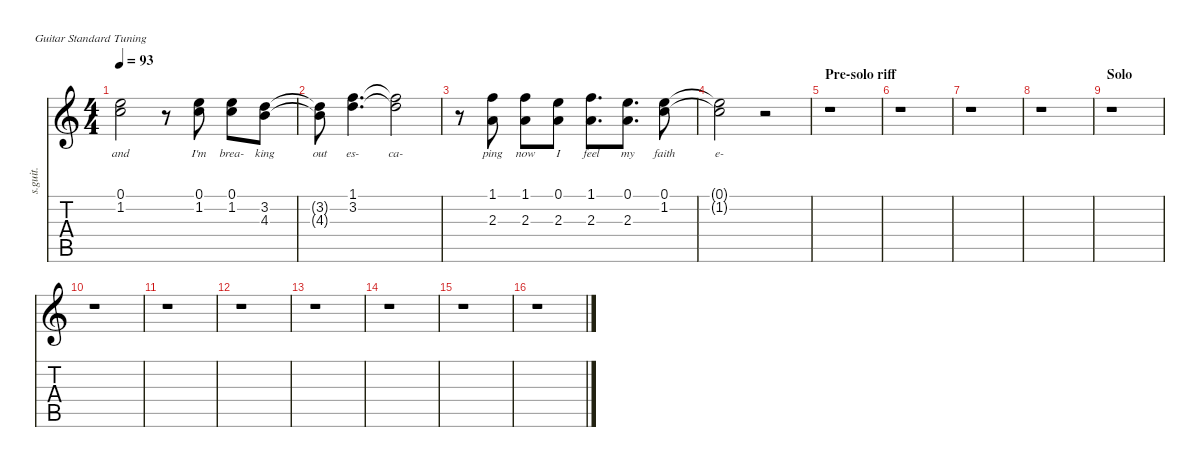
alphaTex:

\defaultSystemsLayout 4
\hideDynamics
\bracketExtendMode nobrackets
\track ("Matt Bellamy  - Vocals" "s.guit.") {instrument tenorsax}
\staff {score tabs}
\tuning (E4 B3 G3 D3 A2 E2)
\displaytranspose 12
\ts (4 4)
\tempo 93
\clef g2
\ks c
(0.1 1.2).2{lyrics (0 "and") lyrics (1 "") lyrics (2 "") lyrics (3 "") lyrics (4 "") dy fff} r.8 (0.1 1.2).8{lyrics (0 "I'm") lyrics (1 "") lyrics (2 "") lyrics (3 "") lyrics (4 "")} (0.1 1.2).8{lyrics (0 "brea-") lyrics (1 "") lyrics (2 "") lyrics (3 "") lyrics (4 "")} (3.2 4.3).8{lyrics (0 "king") lyrics (1 "") lyrics (2 "") lyrics (3 "") lyrics (4 "")} |
(3.2{t} 4.3{t}).8{lyrics (0 "out") lyrics (1 "") lyrics (2 "") lyrics (3 "") lyrics (4 "") dy f} (1.1 3.2).4{d lyrics (0 "es-") lyrics (1 "") lyrics (2 "") lyrics (3 "") lyrics (4 "") dy fff} (1.1{t} 3.2{t}).2{lyrics (0 "ca-") lyrics (1 "") lyrics (2 "") lyrics (3 "") lyrics (4 "") dy f} |
r.8 (1.1 2.3).8{lyrics (0 "ping") lyrics (1 "") lyrics (2 "") lyrics (3 "") lyrics (4 "") dy fff} (1.1 2.3).8{lyrics (0 "now") lyrics (1 "") lyrics (2 "") lyrics (3 "") lyrics (4 "")} (0.1 2.3).8{lyrics (0 "I") lyrics (1 "") lyrics (2 "") lyrics (3 "") lyrics (4 "")} (1.1 2.3).8{d lyrics (0 "feel") lyrics (1 "") lyrics (2 "") lyrics (3 "") lyrics (4 "")} (0.1 2.3).8{d lyrics (0 "my") lyrics (1 "") lyrics (2 "") lyrics (3 "") lyrics (4 "")} (0.1 1.2).8{lyrics (0 "faith") lyrics (1 "") lyrics (2 "") lyrics (3 "") lyrics (4 "") dy f} |
(0.1{t} 1.2{t}).2{lyrics (0 "e-") lyrics (1 "") lyrics (2 "") lyrics (3 "") lyrics (4 "")} r.2 |
\section ("" "Pre-solo riff")
r.1 |
r.1 |
r.1 |
r.1 |
\section ("" "Solo")
r.1 |
r.1 |
r.1 |
r.1 |
r.1 |
r.1 |
r.1 |
r.1
